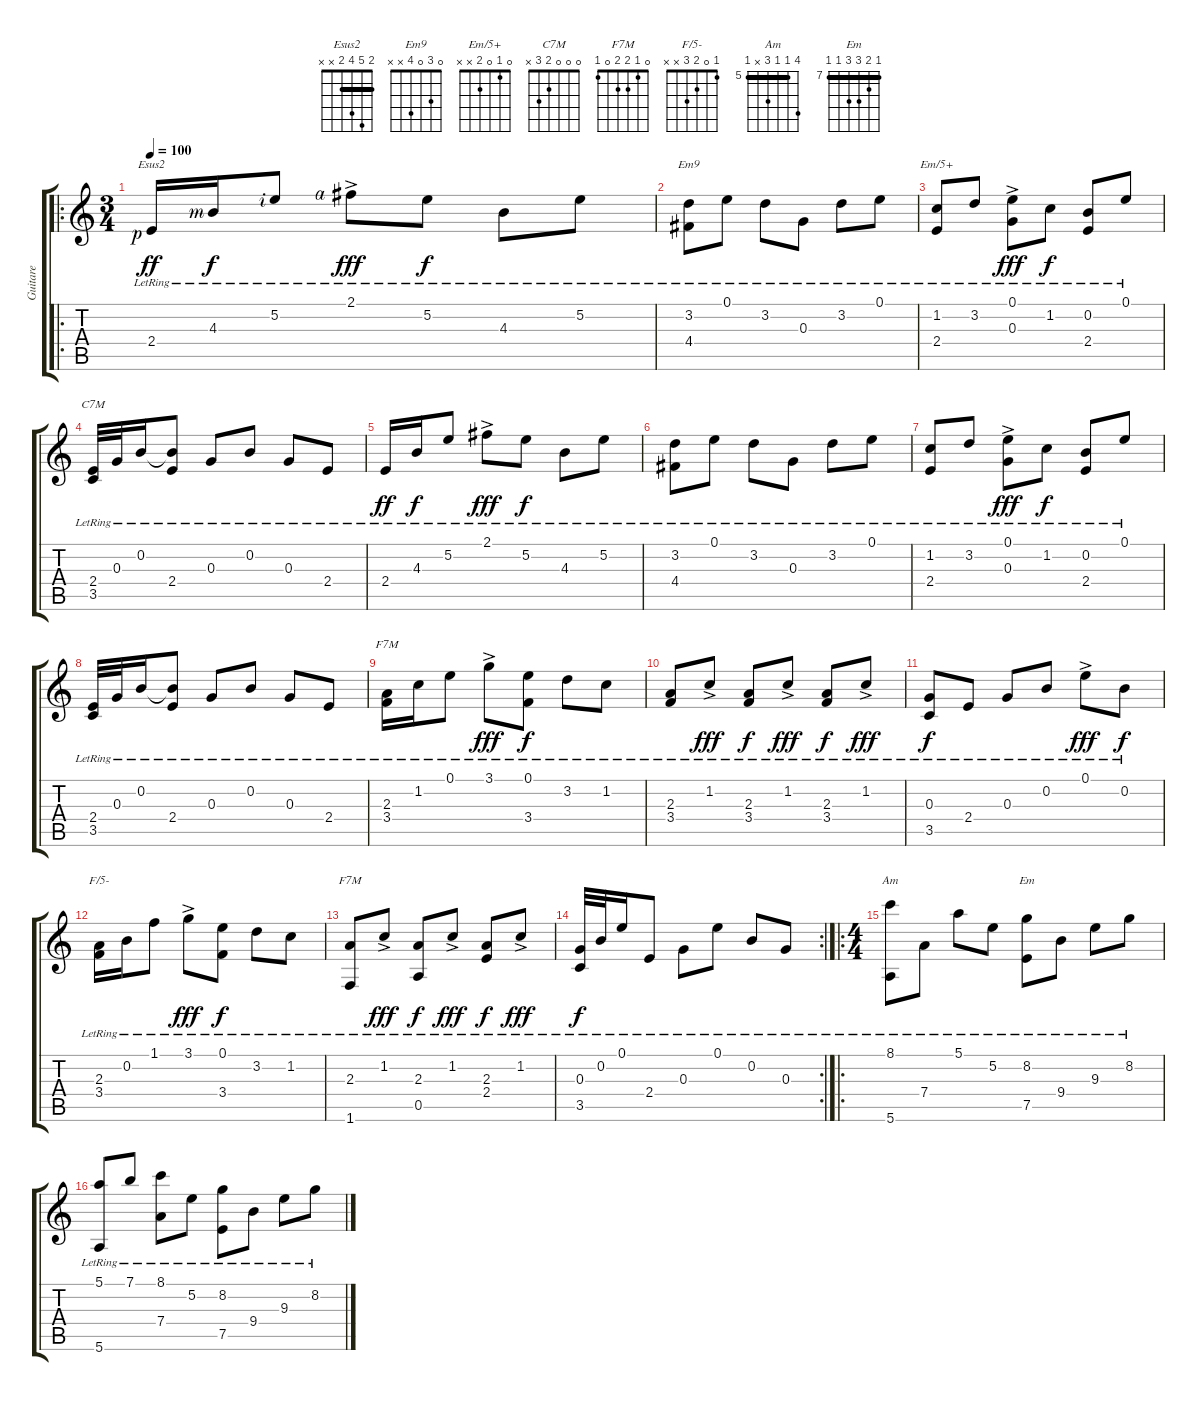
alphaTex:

\track ("Guitare" "Guitare") {instrument acousticguitarnylon}
\staff {score tabs}
\tuning (E4 B3 G3 D3 A2 E2) {hide}
\chord ("Esus2" 2 5 4 2 x x) {barre 2}
\chord ("Em9" 0 3 0 4 x x)
\chord ("Em/5+" 0 1 0 2 x x)
\chord ("C7M" 0 0 0 2 3 x)
\chord ("F7M" 0 1 2 3 x x)
\chord ("F/5-" 1 0 2 3 x x)
\chord ("F7M" 0 1 2 2 0 1)
\chord ("Am" 8 5 5 7 x 5) {firstfret 5 barre 5}
\chord ("Em" 7 8 9 9 7 7) {firstfret 7 barre 7}
\ro
\ts (3 4)
\tempo 100
\clef g2
\ks c
2.4{lr rf 1}.16{ch "Esus2" dy ff instrument acousticguitarnylon} 4.3{lr rf 3}.16{dy f} 5.2{lr rf 2}.8 2.1{ac lr rf 4}.8{dy fff} 5.2{lr}.8{dy f} 4.3{lr}.8 5.2{lr}.8 |
(3.2{lr} 4.4{lr}).8{ch "Em9"} 0.1{lr}.8 3.2{lr}.8 0.3{lr}.8 3.2{lr}.8 0.1{lr}.8 |
(1.2{lr} 2.4{lr}).8{ch "Em/5+"} 3.2{lr}.8 (0.1{ac lr} 0.3{lr}).8{dy fff} 1.2{lr}.8{dy f} (0.2{lr} 2.4{lr}).8 0.1{lr}.8 |
(2.4{lr} 3.5{lr}).32{ch "C7M"} 0.3{lr}.32 0.2{lr}.16 (0.2{t} 2.4{lr}).8 0.3{lr}.8 0.2{lr}.8 0.3{lr}.8 2.4{lr}.8 |
2.4{lr}.16{dy ff} 4.3{lr}.16{dy f} 5.2{lr}.8 2.1{ac lr}.8{dy fff} 5.2{lr}.8{dy f} 4.3{lr}.8 5.2{lr}.8 |
(3.2{lr} 4.4{lr}).8 0.1{lr}.8 3.2{lr}.8 0.3{lr}.8 3.2{lr}.8 0.1{lr}.8 |
(1.2{lr} 2.4{lr}).8 3.2{lr}.8 (0.1{ac lr} 0.3{lr}).8{dy fff} 1.2{lr}.8{dy f} (0.2{lr} 2.4{lr}).8 0.1{lr}.8 |
(2.4{lr} 3.5{lr}).32 0.3{lr}.32 0.2{lr}.16 (0.2{t} 2.4{lr}).8 0.3{lr}.8 0.2{lr}.8 0.3{lr}.8 2.4{lr}.8 |
(2.3{lr} 3.4{lr}).16{ch "F7M"} 1.2{lr}.16 0.1{lr}.8 3.1{ac lr}.8{dy fff} (0.1{lr} 3.4{lr}).8{dy f} 3.2{lr}.8 1.2{lr}.8 |
(2.3{lr} 3.4{lr}).8 1.2{ac lr}.8{dy fff} (2.3{lr} 3.4{lr}).8{dy f} 1.2{ac lr}.8{dy fff} (2.3{lr} 3.4{lr}).8{dy f} 1.2{ac lr}.8{dy fff} |
(0.3{lr} 3.5{lr}).8{dy f} 2.4{lr}.8 0.3{lr}.8 0.2{lr}.8 0.1{ac lr}.8{dy fff} 0.2{lr}.8{dy f} |
(2.3{lr} 3.4{lr}).16{ch "F/5-"} 0.2{lr}.16 1.1{lr}.8 3.1{ac lr}.8{dy fff} (0.1{lr} 3.4{lr}).8{dy f} 3.2{lr}.8 1.2{lr}.8 |
(2.3{lr} 1.6{lr}).8{ch "F7M"} 1.2{ac lr}.8{dy fff} (2.3{lr} 0.5{lr}).8{dy f} 1.2{ac lr}.8{dy fff} (2.3{lr} 2.4{lr}).8{dy f} 1.2{ac lr}.8{dy fff} |
\rc 2
(0.3{lr} 3.5{lr}).32{dy f} 0.2{lr}.32 0.1{lr}.16 2.4{lr}.8 0.3{lr}.8 0.1{lr}.8 0.2{lr}.8 0.3{lr}.8 |
\ro
\ts (4 4)
(8.1{lr} 5.6{lr}).8{ch "Am"} 7.4{lr}.8 5.1{lr}.8 5.2{lr}.8 (8.2{lr} 7.5{lr}).8{ch "Em"} 9.4{lr}.8 9.3{lr}.8 8.2{lr}.8 |
(5.1{lr} 5.6{lr}).8 7.1{lr}.8 (8.1{lr} 7.4{lr}).8 5.2{lr}.8 (8.2{lr} 7.5{lr}).8 9.4{lr}.8 9.3{lr}.8 8.2{lr}.8
